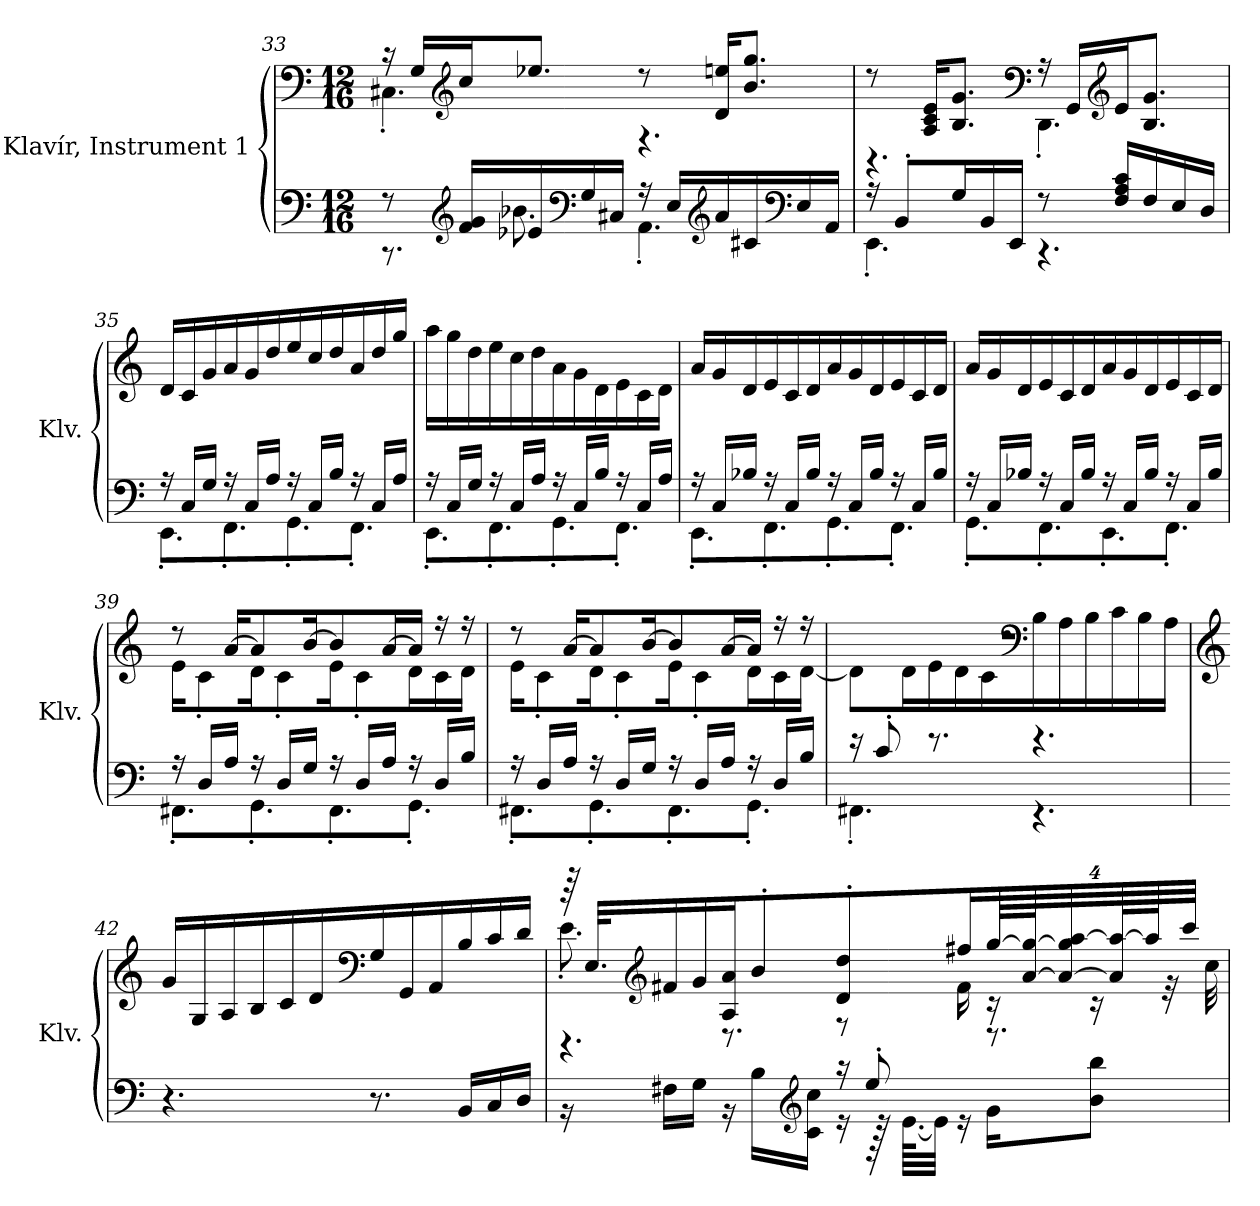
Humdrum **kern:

**kern	**kern
*part1	*part1
*staff2	*staff1
*I"Klavír, Instrument  1	*
*I'Klv.	*
!!LO:LB:g=z
*clefF4	*clefF4
*k[]	*k[]
*M12/16	*M12/16
=33	=33
*^	*^
8r	8.r	16r	4.C#X'\
*	*	*MM120	*
.	.	16G/LL	.
*clefG2	*	*clefG2	*
16f/ 16g/LL	.	16cc/J	.
16e-X/	8.b-X\	8.ee-X/J	.
*clefF4	*	*	*
16G/	.	.	.
16C#X/JJ	.	.	.
*	*	*MM100	*
16r	4.AA'\	8r	4.r
16E/LL	.	.	.
*clefG2	*	*	*
16a/	.	16d/ 16een/KL	.
16c#X/	.	8.b/ 8.gg/J	.
*clefF4	*	*	*
16E/	.	.	.
16AA/JJ	.	.	.
=34	=34	=34	=34
16r	4.EE'\	8r	4.r
8BB'/L	.	.	.
*	*	*MM100	*
.	.	16A/ 16c/ 16e/KL	.
16G/L	.	8.B/ 8.g/J	.
16BB/	.	.	.
16EE/JJ	.	.	.
*	*	*clefF4	*
*	*	*MM70	*
8r	4.r	16r	4.DD'\
.	.	16GG/LL	.
*	*	*clefG2	*
16F/ 16A/ 16c/LL	.	16e/J	.
16F/	.	8.B/ 8.g/J	.
16E/	.	.	.
16D/JJ	.	.	.
*	*	*v	*v
!!LO:PB:g=z
=35	=35	=35
*	*	*MM120
16r	8.EE'\L	16d/LL
*	*	*MM130
16C/LL	.	16c/
*	*	*MM170
16G/JJ	.	16g/
16r	8.FF'\	16a/
16C/LL	.	16g/
16A/JJ	.	16dd/
16r	8.GG'\	16ee/
16C/LL	.	16cc/
16B/JJ	.	16dd/
16r	8.FF'\J	16a/
16C/LL	.	16dd/
16A/JJ	.	16gg/JJ
=36	=36	=36
16r	8.EE'\L	16aa\LL
16C/LL	.	16gg\
16G/JJ	.	16dd\
16r	8.FF'\	16ee\
16C/LL	.	16cc\
16A/JJ	.	16dd\
16r	8.GG'\	16a\
16C/LL	.	16g\
16B/JJ	.	16d\
16r	8.FF'\J	16e\
16C/LL	.	16c\
16A/JJ	.	16d\JJ
=37	=37	=37
16r	8.EE'\L	16a/LL
16C/LL	.	16g/
16B-X/JJ	.	16d/
16r	8.FF'\	16e/
16C/LL	.	16c/
16B-/JJ	.	16d/
16r	8.GG'\	16a/
16C/LL	.	16g/
16B-/JJ	.	16d/
16r	8.FF'\J	16e/
16C/LL	.	16c/
16B-/JJ	.	16d/JJ
!!LO:LB:g=z
=38	=38	=38
16r	8.GG'\L	16a/LL
16C/LL	.	16g/
16B-X/JJ	.	16d/
16r	8.FF'\	16e/
16C/LL	.	16c/
16B-/JJ	.	16d/
16r	8.EE'\	16a/
16C/LL	.	16g/
16B-/JJ	.	16d/
16r	8.FF'\J	16e/
16C/LL	.	16c/
16B-/JJ	.	16d/JJ
=39	=39	=39
*	*	*^
16r	8.FF#X'\L	8r	16e\KL
16D/LL	.	.	8c'\
16A/JJ	.	[16a/KL	.
16r	8.GG'\	8a/]	16d\K
16D/LL	.	.	8c'\
16G/JJ	.	[16b/K	.
16r	8.FF#'\	8b/]	16e\K
16D/LL	.	.	8c'\
16A/JJ	.	[16a/L	.
16r	8.GG'\J	16a/JJ]	16d\L
16D/LL	.	16r	16c\
16B/JJ	.	16r	16d\JJ
=40	=40	=40	=40
16r	8.FF#X'\L	8r	16e\KL
16D/LL	.	.	8c'\
16A/JJ	.	[16a/KL	.
16r	8.GG'\	8a/]	16d\K
16D/LL	.	.	8c'\
16G/JJ	.	[16b/K	.
16r	8.FF#'\	8b/]	16e\K
16D/LL	.	.	8c'\
16A/JJ	.	[16a/L	.
16r	8.GG'\J	16a/JJ]	16d\L
16D/LL	.	16r	16c\
16B/JJ	.	16r	[16d\JJ
!!LO:LB:g=z	!!
=41	=41	=41	=41
16r	4.FF#X'\	2.r	8d\L]
8c'/	.	.	.
.	.	.	16d\L
8.r	.	.	16e\
.	.	.	16d\
.	.	.	16c\
*	*	*clefF4	*
4.r	4.r	.	16B\
.	.	.	16A\
.	.	.	16B\
.	.	.	16c\
.	.	.	16B\
.	.	.	16A\JJ
*v	*v	*	*
*	*v	*v
=42	=42
*	*clefG2
4.r	16g/LL
.	16G/
.	16A/
.	16B/
.	16c/
.	16d/
*	*clefF4
8.r	16G/
.	16GG/
*	*MM173
.	16AA/
16BB/LL	16B/
*	*MM176
16C/	16c/
16D/JJ	16d/JJ
!!LO:LB:g=z
=43	=43
*	*MM179
*^	*^
4.r	16r	64r	8.e'\
.	.	32.E/KLL	.
*	*	*clefG2	*
.	16F#X\LL	16f#X/	.
*	*	*MM183	*
.	16G\JJ	16g/	.
.	16r	16A/ 16a/J	8.r
*	*	*MM186	*
.	16B\LL	8b'/	.
*clefG2	*	*	*
.	16c\ 16cc\JJ	.	.
*	*	*MM189	*
16r	16r	8d/' 8dd/'	8r
8ee'/	128r	.	.
.	[64.e\KLLL	.	.
.	32e\JJJ]	.	.
*	*	*MM192	*
.	16r	16ff#X/L	16f#\
*	*	*Xbrackettup	*
8.r	16g\KL	[128%3gg/L	16r
.	.	[128%3a/ 128%3gg/_J	.
.	.	64%3a/_ 64%3gg/] [64%3aa/	.
*	*	*MM196	*
.	8b\ 8bb\J	.	16r
.	.	128%3a/] 128%3aa/_L	.
.	.	128%3aa/J]	.
.	.	.	32r
*	*	*MM70	*
.	.	64%3ccc/JJ	.
.	.	.	32cc\
*v	*v	*	*
*	*v	*v
=	=
*-	*-
